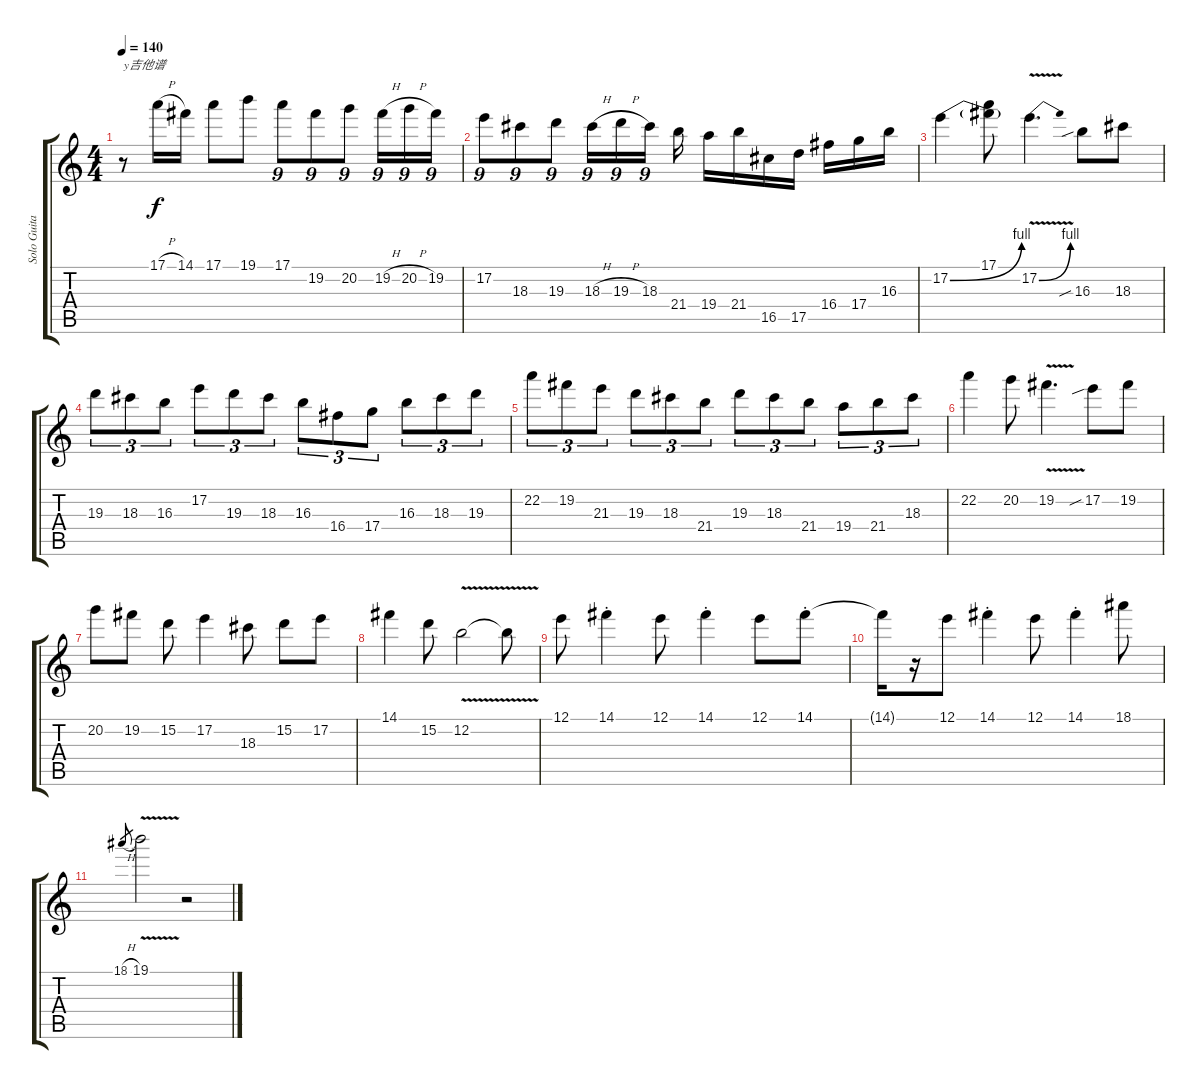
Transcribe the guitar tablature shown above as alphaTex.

\track ("Solo Guitar" "Solo Guita") {instrument distortionguitar}
\staff {score tabs}
\tuning (E4 B3 G3 D3 A2 E2) {hide}
\ts (4 4)
\tempo 140
\clef g2
\ks c
r.8{txt "y吉他谱" dy f} 17.1{h}.16 14.1.16 17.1.8 19.1.8 17.1.8{tu (9 8)} 19.2.8{tu (9 8)} 20.2.8{tu (9 8)} 19.2{h}.16{tu (9 8)} 20.2{h}.16{tu (9 8)} 19.2.16{tu (9 8)} |
17.2.8{tu (9 8)} 18.3.8{tu (9 8)} 19.3.8{tu (9 8)} 18.3{h}.16{tu (9 8)} 19.3{h}.16{tu (9 8)} 18.3.16{tu (9 8)} 21.4.16 19.4.16 21.4.16 16.5.16 17.5.16 16.4.16 17.4.16 16.3.16 |
17.2{be (bend 0 0 60 4)}.4 (17.1 17.2{t}).8 17.2{be (bend 0 0 60 4) v}.4{d} 16.3{sib}.8 18.3.8 |
19.3.8{tu (3 2)} 18.3.8{tu (3 2)} 16.3.8{tu (3 2)} 17.2.8{tu (3 2)} 19.3.8{tu (3 2)} 18.3.8{tu (3 2)} 16.3.8{tu (3 2)} 16.4.8{tu (3 2)} 17.4.8{tu (3 2)} 16.3.8{tu (3 2)} 18.3.8{tu (3 2)} 19.3.8{tu (3 2)} |
22.2.8{tu (3 2)} 19.2.8{tu (3 2)} 21.3.8{tu (3 2)} 19.3.8{tu (3 2)} 18.3.8{tu (3 2)} 21.4.8{tu (3 2)} 19.3.8{tu (3 2)} 18.3.8{tu (3 2)} 21.4.8{tu (3 2)} 19.4.8{tu (3 2)} 21.4.8{tu (3 2)} 18.3.8{tu (3 2)} |
22.2.4 20.2.8 19.2{v}.4{d} 17.2{sib}.8 19.2.8 |
20.2.8 19.2.8 15.2.8 17.2.4 18.3.8 15.2.8 17.2.8 |
14.1.4 15.2.8 12.2{v}.2 12.2{t}.8 |
12.1.8 14.1{st}.4 12.1.8 14.1{st}.4 12.1.8 14.1{st}.8 |
14.1{t}.16 r.16 12.1.8 14.1{st}.4 12.1.8 14.1{st}.4 18.1.8 |
18.1{h}.8{gr} 19.1{v}.2 r.2
